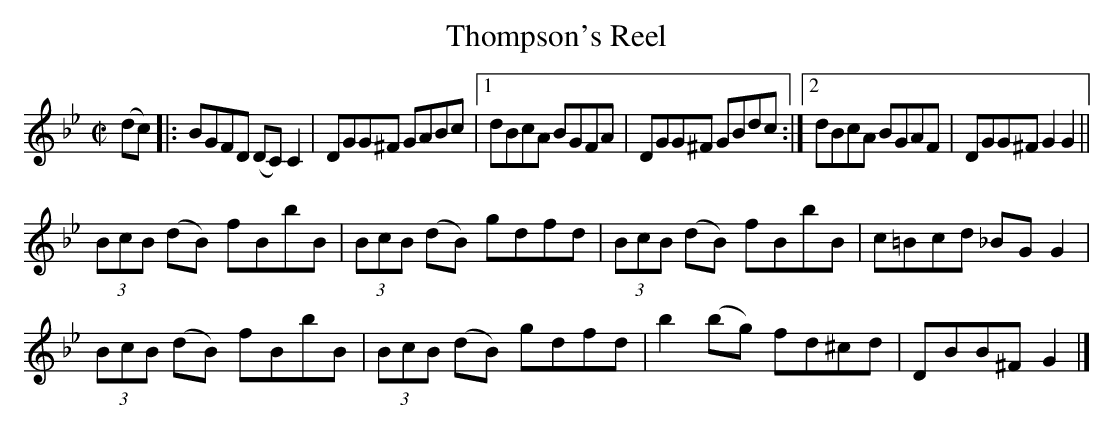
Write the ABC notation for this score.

X:1
T: Thompson's Reel
M: C|
L: 1/8
K: Gm
(dc)|:BGFD (DC)C2|DGG^F GABc|1dBcA BGFA|DGG^F GBdc:|2dBcA BGAF|DGG^FG2G2||
(3BcB (dB) fBbB|(3BcB (dB) gdfd|(3BcB (dB) fBbB|c=Bcd _BGG2|
(3BcB (dB )fBbB|(3BcB (dB) gdfd|b2(bg) fd^cd|DBB^FG2|]
